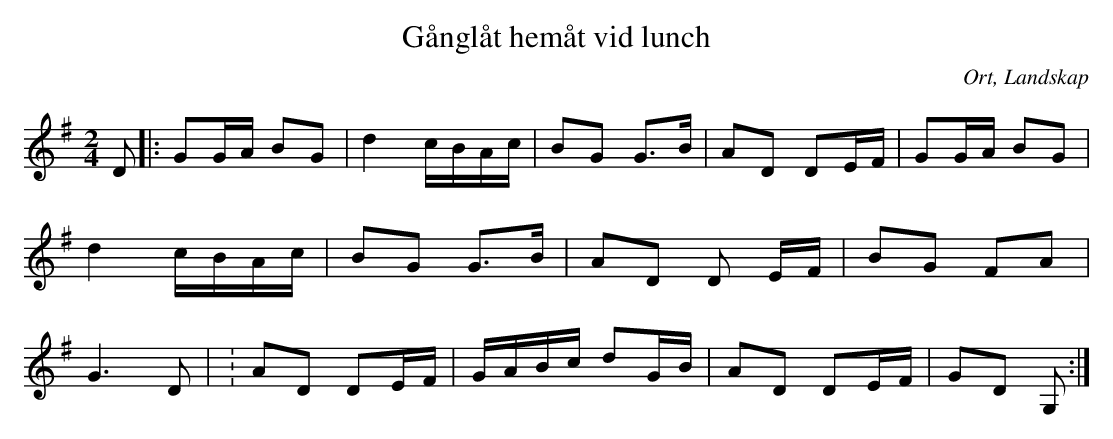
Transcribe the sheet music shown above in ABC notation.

X:1
T:Gånglåt hemåt vid lunch
O:Ort, Landskap
M:2/4
L:1/8
K:G
D|: GG/2A/2 BG | d2 c/2B/2A/2c/2 | BG G3/2B/2 | AD DE/2F/2 | GG/2A/2 BG | d2 c/2B/2A/2c/2 | BG G3/2B/2 | AD D E/2F/2 | BG FA | G3 D | : AD DE/2F/2 | G/2A/2B/2c/2 dG/2B/2 | AD DE/2F/2 | GD G, :|
